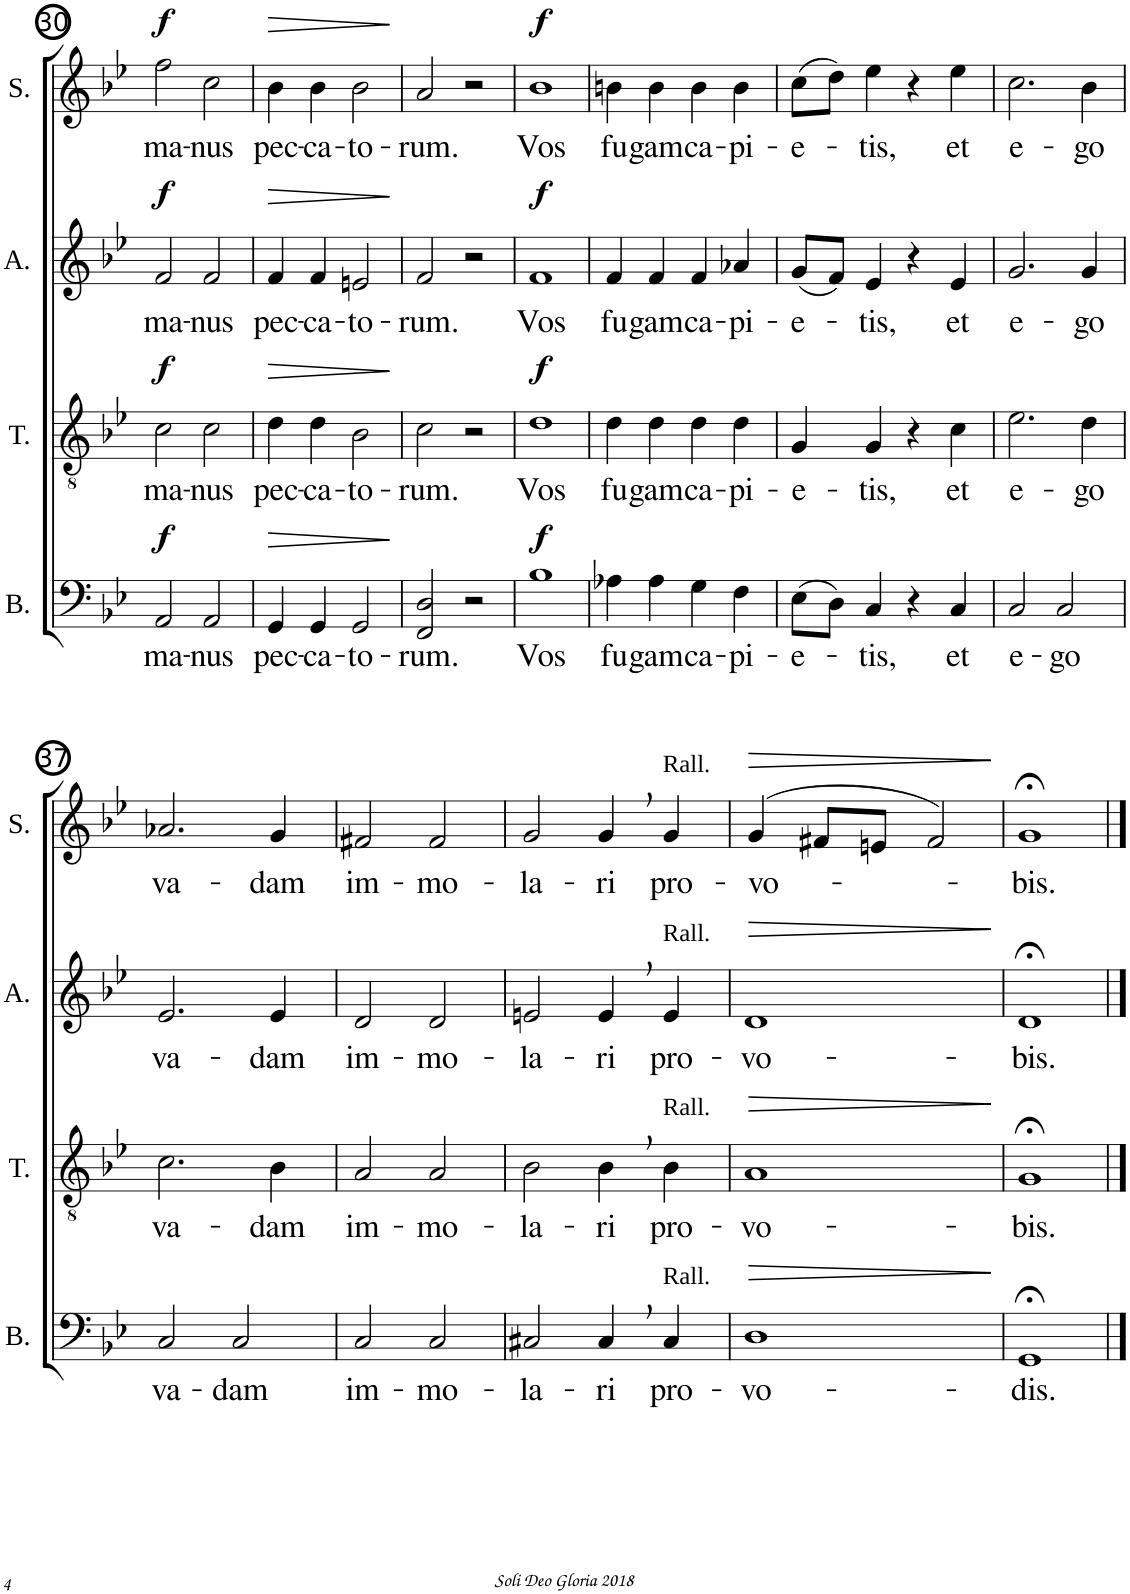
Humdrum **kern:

**kern	**text	**dynam	**kern	**text	**dynam	**kern	**text	**dynam	**kern	**text	**dynam
*part4	*part4	*part4	*part3	*part3	*part3	*part2	*part2	*part2	*part1	*part1	*part1
*staff4	*staff4	*staff4	*staff3	*staff3	*staff3	*staff2	*staff2	*staff2	*staff1	*staff1	*staff1
*I"Bass	*	*	*I"Tenor	*	*	*I"Alto	*	*	*I"Soprano	*	*
*I'B.	*	*	*I'T.	*	*	*I'A.	*	*	*I'S.	*	*
!!LO:PB:g=z
*clefF4	*	*	*clefGv2	*	*	*clefG2	*	*	*clefG2	*	*
*k[b-e-]	*	*	*k[b-e-]	*	*	*k[b-e-]	*	*	*k[b-e-]	*	*
*M2/2	*	*	*M2/2	*	*	*M2/2	*	*	*M2/2	*	*
*met(c|)	*	*	*met(c|)	*	*	*met(c|)	*	*	*met(c|)	*	*
=30	=30	=30	=30	=30	=30	=30	=30	=30	=30	=30	=30
!	!LO:LY:b	!LO:DY:a	!	!LO:LY:b	!LO:DY:a	!	!LO:LY:b	!LO:DY:a	!	!LO:LY:b	!LO:DY:a
2AA/	ma-	f	2c\	ma-	f	2f/	ma-	f	2ff\	ma-	f
!	!LO:LY:b	!	!	!LO:LY:b	!	!	!LO:LY:b	!	!	!LO:LY:b	!
2AA/	-nus	.	2c\	-nus	.	2f/	-nus	.	2cc\	-nus	.
=31	=31	=31	=31	=31	=31	=31	=31	=31	=31	=31	=31
!	!LO:LY:b	!LO:HP:b	!	!LO:LY:b	!LO:HP:b	!	!LO:LY:b	!LO:HP:b	!	!LO:LY:b	!LO:HP:b
4GG/	pec-	>	4d\	pec-	>	4f/	pec-	>	4b-\	pec-	>
!	!LO:LY:b	!	!	!LO:LY:b	!	!	!LO:LY:b	!	!	!LO:LY:b	!
4GG/	-ca-	.	4d\	-ca-	.	4f/	-ca-	.	4b-\	-ca-	.
!	!LO:LY:b	!	!	!LO:LY:b	!	!	!LO:LY:b	!	!	!LO:LY:b	!
2GG/	-to-	.	2B-\	-to-	.	2en/	-to-	.	2b-\	-to-	.
.	.	]	.	.	]	.	.	]	.	.	]
=32	=32	=32	=32	=32	=32	=32	=32	=32	=32	=32	=32
!	!LO:LY:b	!	!	!LO:LY:b	!	!	!LO:LY:b	!	!	!LO:LY:b	!
2FF/ 2D/	-rum.	.	2c\	-rum.	.	2f/	-rum.	.	2a/	-rum.	.
2r	.	.	2r	.	.	2r	.	.	2r	.	.
=33	=33	=33	=33	=33	=33	=33	=33	=33	=33	=33	=33
!	!LO:LY:b	!LO:DY:a	!	!LO:LY:b	!LO:DY:a	!	!LO:LY:b	!LO:DY:a	!	!LO:LY:b	!LO:DY:a
1B-	Vos	f	1d	Vos	f	1f	Vos	f	1b-	Vos	f
=34	=34	=34	=34	=34	=34	=34	=34	=34	=34	=34	=34
!	!LO:LY:b	!	!	!LO:LY:b	!	!	!LO:LY:b	!	!	!LO:LY:b	!
4A-X\	fu-	.	4d\	fu-	.	4f/	fu-	.	4bn\	fu-	.
!	!LO:LY:b	!	!	!LO:LY:b	!	!	!LO:LY:b	!	!	!LO:LY:b	!
4A-\	-gam	.	4d\	-gam	.	4f/	-gam	.	4b\	-gam	.
!	!LO:LY:b	!	!	!LO:LY:b	!	!	!LO:LY:b	!	!	!LO:LY:b	!
4G\	ca-	.	4d\	ca-	.	4f/	ca-	.	4b\	ca-	.
!	!LO:LY:b	!	!	!LO:LY:b	!	!	!LO:LY:b	!	!	!LO:LY:b	!
4F\	-pi-	.	4d\	-pi-	.	4a-X/	-pi-	.	4b\	-pi-	.
=35	=35	=35	=35	=35	=35	=35	=35	=35	=35	=35	=35
!	!LO:LY:b	!	!	!LO:LY:b	!	!	!LO:LY:b	!	!	!LO:LY:b	!
(8E-\L	-e-	.	4G/	-e-	.	(8g/L	-e-	.	(8cc\L	-e-	.
8D\J)	.	.	.	.	.	8f/J)	.	.	8dd\J)	.	.
!	!LO:LY:b	!	!	!LO:LY:b	!	!	!LO:LY:b	!	!	!LO:LY:b	!
4C/	-tis,	.	4G/	-tis,	.	4e-/	-tis,	.	4ee-\	-tis,	.
4r	.	.	4r	.	.	4r	.	.	4r	.	.
!	!LO:LY:b	!	!	!LO:LY:b	!	!	!LO:LY:b	!	!	!LO:LY:b	!
4C/	et	.	4c\	et	.	4e-/	et	.	4ee-\	et	.
=36	=36	=36	=36	=36	=36	=36	=36	=36	=36	=36	=36
!	!LO:LY:b	!	!	!LO:LY:b	!	!	!LO:LY:b	!	!	!LO:LY:b	!
2C/	e-	.	2.e-\	e-	.	2.g/	e-	.	2.cc\	e-	.
!	!LO:LY:b	!	!	!	!	!	!	!	!	!	!
2C/	-go	.	.	.	.	.	.	.	.	.	.
!	!	!	!	!LO:LY:b	!	!	!LO:LY:b	!	!	!LO:LY:b	!
.	.	.	4d\	-go	.	4g/	-go	.	4b-\	-go	.
!!LO:LB:g=z
=37	=37	=37	=37	=37	=37	=37	=37	=37	=37	=37	=37
!	!LO:LY:b	!	!	!LO:LY:b	!	!	!LO:LY:b	!	!	!LO:LY:b	!
2C/	va-	.	2.c\	va-	.	2.e-/	va-	.	2.a-X/	va-	.
!	!LO:LY:b	!	!	!	!	!	!	!	!	!	!
2C/	-dam	.	.	.	.	.	.	.	.	.	.
!	!	!	!	!LO:LY:b	!	!	!LO:LY:b	!	!	!LO:LY:b	!
.	.	.	4B-\	-dam	.	4e-/	-dam	.	4g/	-dam	.
=38	=38	=38	=38	=38	=38	=38	=38	=38	=38	=38	=38
!	!LO:LY:b	!	!	!LO:LY:b	!	!	!LO:LY:b	!	!	!LO:LY:b	!
2C/	im-	.	2A/	im-	.	2d/	im-	.	2f#X/	im-	.
!	!LO:LY:b	!	!	!LO:LY:b	!	!	!LO:LY:b	!	!	!LO:LY:b	!
2C/	-mo-	.	2A/	-mo-	.	2d/	-mo-	.	2f#/	-mo-	.
=39	=39	=39	=39	=39	=39	=39	=39	=39	=39	=39	=39
!	!LO:LY:b	!	!	!LO:LY:b	!	!	!LO:LY:b	!	!	!LO:LY:b	!
2C#X/	-la-	.	2B-\	-la-	.	2en/	-la-	.	2g/	-la-	.
!	!LO:LY:b	!	!	!LO:LY:b	!	!	!LO:LY:b	!	!	!LO:LY:b	!
4C#,/	-ri	.	4B-,\	-ri	.	4e,/	-ri	.	4g,/	-ri	.
!	!	!	!	!	!	!	!	!	!LO:TX:a:t=Rall.	!	!
!	!	!	!	!	!	!LO:TX:a:t=Rall.	!	!	!	!	!
!	!	!	!LO:TX:a:t=Rall.	!	!	!	!	!	!	!	!
!LO:TX:a:t=Rall.	!	!	!	!	!	!	!	!	!	!	!
!	!LO:LY:b	!	!	!LO:LY:b	!	!	!LO:LY:b	!	!	!LO:LY:b	!
4C#/	pro-	.	4B-\	pro-	.	4e/	pro-	.	4g/	pro-	.
=40	=40	=40	=40	=40	=40	=40	=40	=40	=40	=40	=40
!	!LO:LY:b	!LO:HP:b	!	!LO:LY:b	!LO:HP:b	!	!LO:LY:b	!LO:HP:b	!	!LO:LY:b	!LO:HP:b
1D	-vo-	>	1A	-vo-	>	1d	-vo-	>	(>4g/	-vo-	>
.	.	.	.	.	.	.	.	.	8f#X/L	.	.
.	.	.	.	.	.	.	.	.	8en/J	.	.
.	.	.	.	.	.	.	.	.	2f#/)	.	.
.	.	]	.	.	]	.	.	]	.	.	]
=41	=41	=41	=41	=41	=41	=41	=41	=41	=41	=41	=41
!	!LO:LY:b	!	!	!LO:LY:b	!	!	!LO:LY:b	!	!	!LO:LY:b	!
1GG;<	-dis.	.	1G;<	-bis.	.	1d;<	-bis.	.	1g;<	-bis.	.
==	==	==	==	==	==	==	==	==	==	==	==
*-	*-	*-	*-	*-	*-	*-	*-	*-	*-	*-	*-
